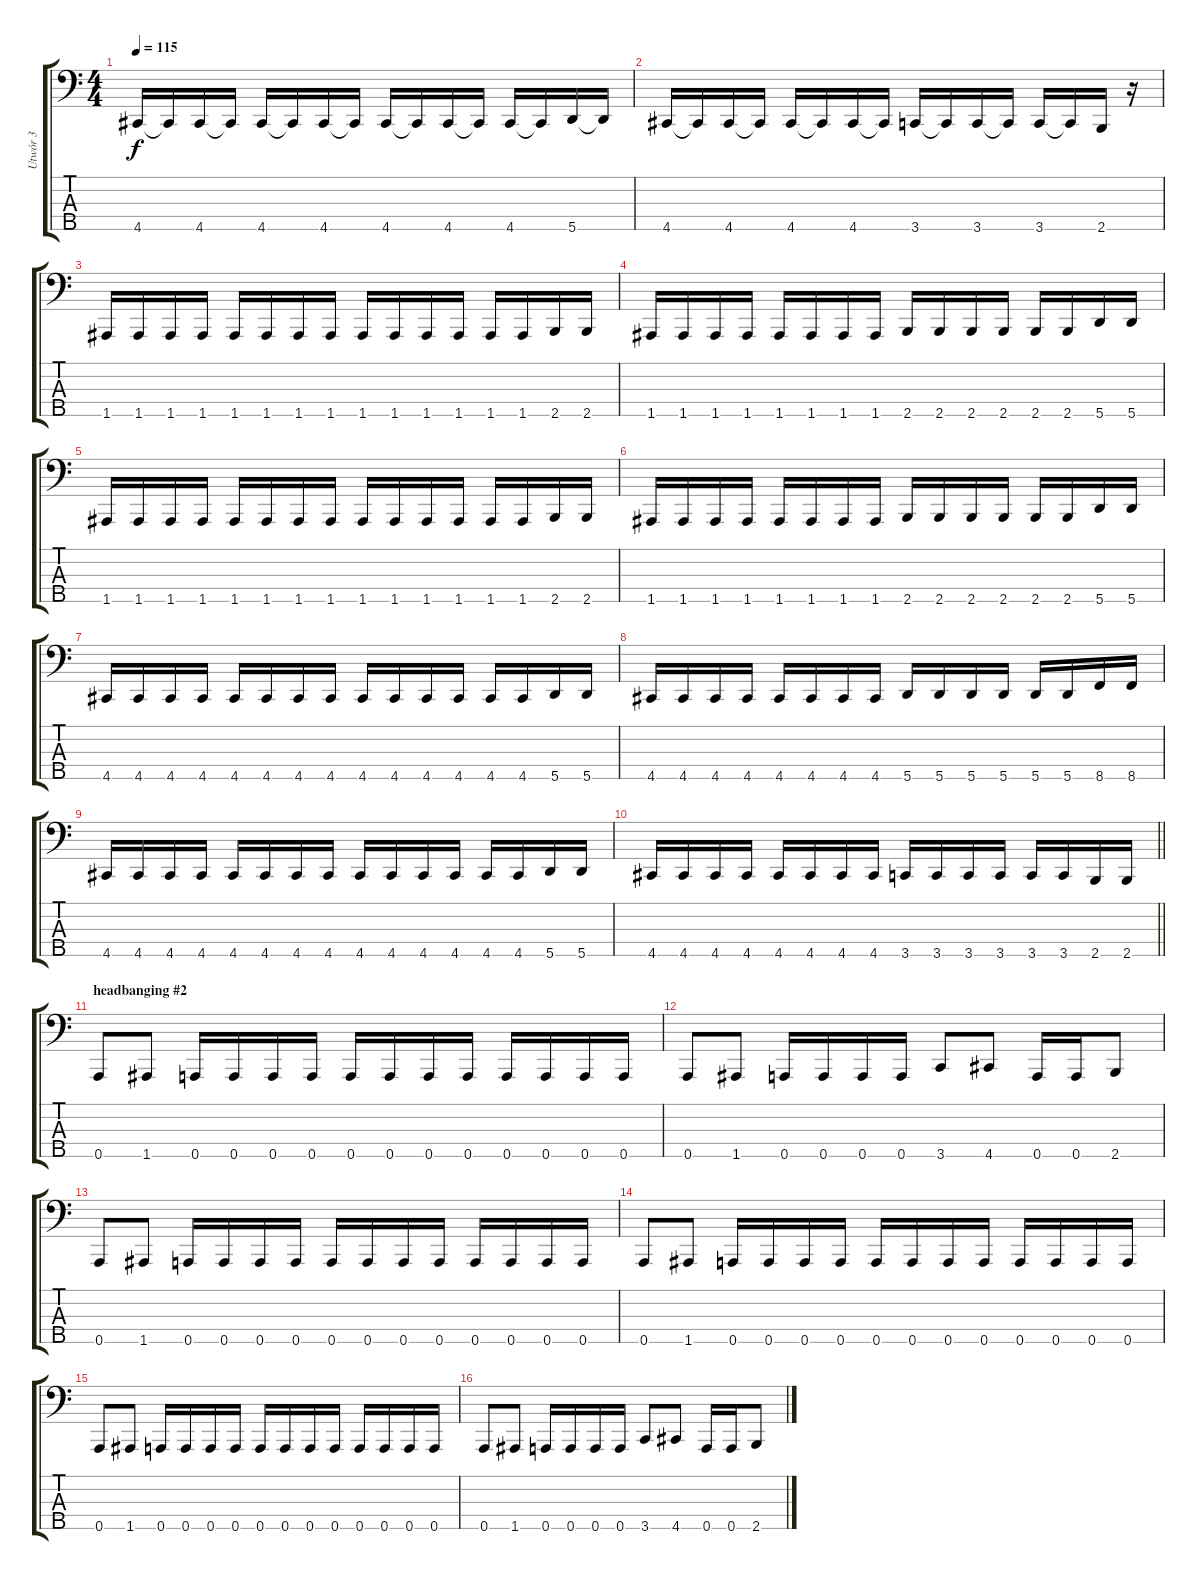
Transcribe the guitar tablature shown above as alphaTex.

\track ("Utwór 3" "Utwór 3") {instrument electricbassfinger}
\staff {score tabs}
\tuning (F2 C2 G1 D1 A0) {hide}
\ts (4 4)
\tempo 115
\clef f4
\ks c
4.5.16{dy f} 4.5{t}.16 4.5.16 4.5{t}.16 4.5.16 4.5{t}.16 4.5.16 4.5{t}.16 4.5.16 4.5{t}.16 4.5.16 4.5{t}.16 4.5.16 4.5{t}.16 5.5.16 5.5{t}.16 |
4.5.16 4.5{t}.16 4.5.16 4.5{t}.16 4.5.16 4.5{t}.16 4.5.16 4.5{t}.16 3.5.16 3.5{t}.16 3.5.16 3.5{t}.16 3.5.16 3.5{t}.16 2.5.16 r.16 |
1.5.16 1.5.16 1.5.16 1.5.16 1.5.16 1.5.16 1.5.16 1.5.16 1.5.16 1.5.16 1.5.16 1.5.16 1.5.16 1.5.16 2.5.16 2.5.16 |
1.5.16 1.5.16 1.5.16 1.5.16 1.5.16 1.5.16 1.5.16 1.5.16 2.5.16 2.5.16 2.5.16 2.5.16 2.5.16 2.5.16 5.5.16 5.5.16 |
1.5.16 1.5.16 1.5.16 1.5.16 1.5.16 1.5.16 1.5.16 1.5.16 1.5.16 1.5.16 1.5.16 1.5.16 1.5.16 1.5.16 2.5.16 2.5.16 |
1.5.16 1.5.16 1.5.16 1.5.16 1.5.16 1.5.16 1.5.16 1.5.16 2.5.16 2.5.16 2.5.16 2.5.16 2.5.16 2.5.16 5.5.16 5.5.16 |
4.5.16 4.5.16 4.5.16 4.5.16 4.5.16 4.5.16 4.5.16 4.5.16 4.5.16 4.5.16 4.5.16 4.5.16 4.5.16 4.5.16 5.5.16 5.5.16 |
4.5.16 4.5.16 4.5.16 4.5.16 4.5.16 4.5.16 4.5.16 4.5.16 5.5.16 5.5.16 5.5.16 5.5.16 5.5.16 5.5.16 8.5.16 8.5.16 |
4.5.16 4.5.16 4.5.16 4.5.16 4.5.16 4.5.16 4.5.16 4.5.16 4.5.16 4.5.16 4.5.16 4.5.16 4.5.16 4.5.16 5.5.16 5.5.16 |
\barLineRight lightlight
4.5.16 4.5.16 4.5.16 4.5.16 4.5.16 4.5.16 4.5.16 4.5.16 3.5.16 3.5.16 3.5.16 3.5.16 3.5.16 3.5.16 2.5.16 2.5.16 |
\section ("" "headbanging #2")
0.5.8 1.5.8 0.5.16 0.5.16 0.5.16 0.5.16 0.5.16 0.5.16 0.5.16 0.5.16 0.5.16 0.5.16 0.5.16 0.5.16 |
0.5.8 1.5.8 0.5.16 0.5.16 0.5.16 0.5.16 3.5.8 4.5.8 0.5.16 0.5.16 2.5.8 |
0.5.8 1.5.8 0.5.16 0.5.16 0.5.16 0.5.16 0.5.16 0.5.16 0.5.16 0.5.16 0.5.16 0.5.16 0.5.16 0.5.16 |
0.5.8 1.5.8 0.5.16 0.5.16 0.5.16 0.5.16 0.5.16 0.5.16 0.5.16 0.5.16 0.5.16 0.5.16 0.5.16 0.5.16 |
0.5.8 1.5.8 0.5.16 0.5.16 0.5.16 0.5.16 0.5.16 0.5.16 0.5.16 0.5.16 0.5.16 0.5.16 0.5.16 0.5.16 |
0.5.8 1.5.8 0.5.16 0.5.16 0.5.16 0.5.16 3.5.8 4.5.8 0.5.16 0.5.16 2.5.8
